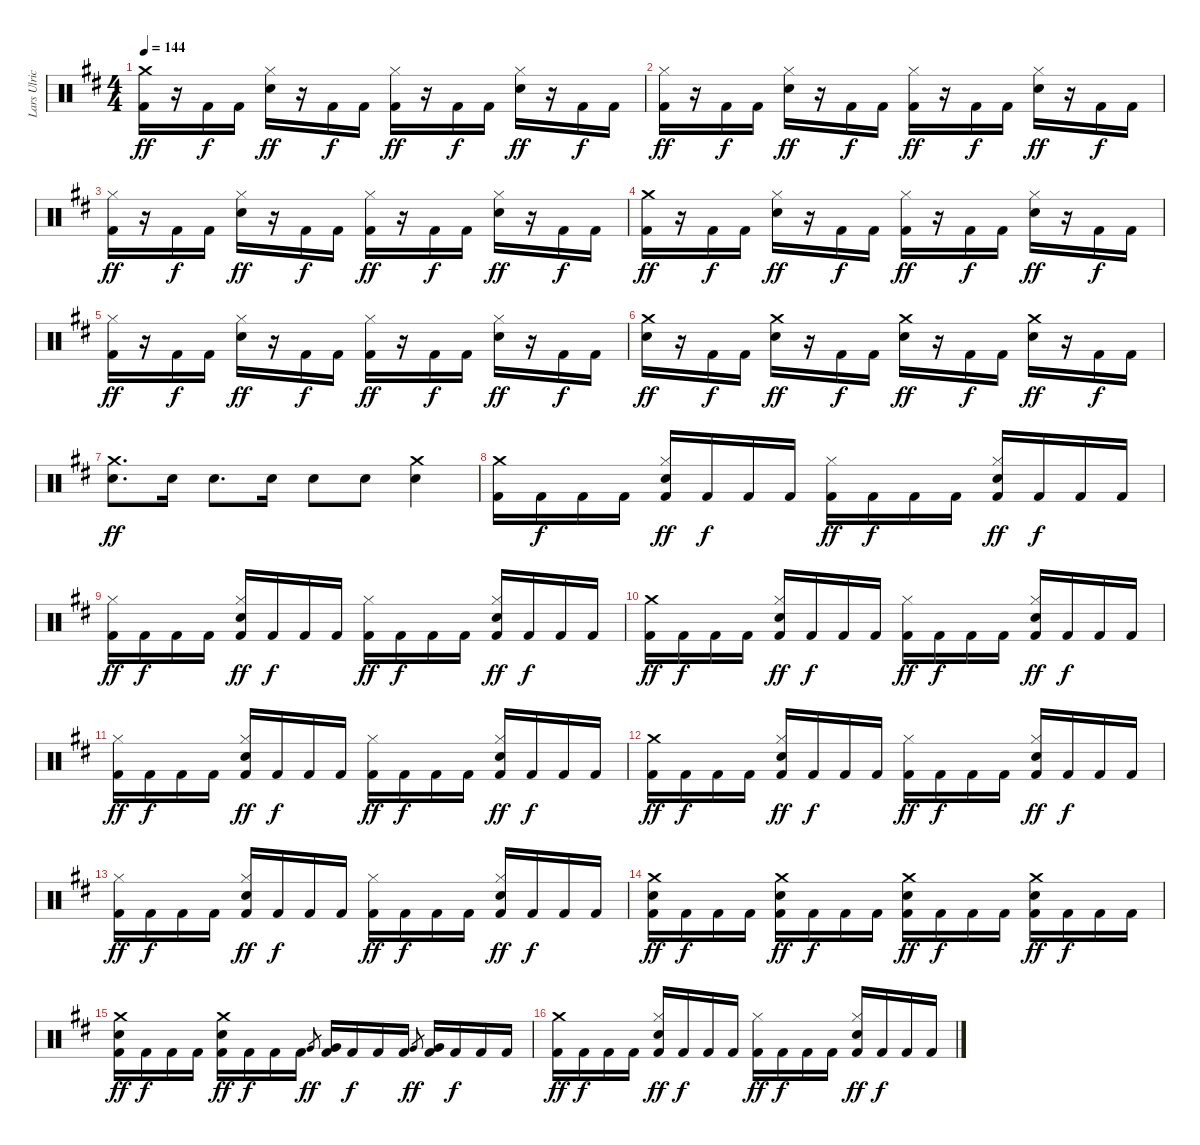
\track ("Lars Ulrich" "Lars Ulric") {instrument percussion}
\staff {score}
\articulation defaults
\ts (4 4)
\tempo 144
\clef neutral
\ks bminor
("Crash medium (hit)" "Kick (hit) 2").16{dy ff} r.16 "Kick (hit) 2".16{dy f} "Kick (hit) 2".16 ("Hi-Hat (closed)" "Snare (hit) 2").16{dy ff} r.16 "Kick (hit) 2".16{dy f} "Kick (hit) 2".16 ("Hi-Hat (closed)" "Kick (hit) 2").16{dy ff} r.16 "Kick (hit) 2".16{dy f} "Kick (hit) 2".16 ("Hi-Hat (closed)" "Snare (hit) 2").16{dy ff} r.16 "Kick (hit) 2".16{dy f} "Kick (hit) 2".16 |
("Hi-Hat (closed)" "Kick (hit) 2").16{dy ff} r.16 "Kick (hit) 2".16{dy f} "Kick (hit) 2".16 ("Hi-Hat (closed)" "Snare (hit) 2").16{dy ff} r.16 "Kick (hit) 2".16{dy f} "Kick (hit) 2".16 ("Hi-Hat (closed)" "Kick (hit) 2").16{dy ff} r.16 "Kick (hit) 2".16{dy f} "Kick (hit) 2".16 ("Hi-Hat (closed)" "Snare (hit) 2").16{dy ff} r.16 "Kick (hit) 2".16{dy f} "Kick (hit) 2".16 |
("Hi-Hat (closed)" "Kick (hit) 2").16{dy ff} r.16 "Kick (hit) 2".16{dy f} "Kick (hit) 2".16 ("Hi-Hat (closed)" "Snare (hit) 2").16{dy ff} r.16 "Kick (hit) 2".16{dy f} "Kick (hit) 2".16 ("Hi-Hat (closed)" "Kick (hit) 2").16{dy ff} r.16 "Kick (hit) 2".16{dy f} "Kick (hit) 2".16 ("Hi-Hat (closed)" "Snare (hit) 2").16{dy ff} r.16 "Kick (hit) 2".16{dy f} "Kick (hit) 2".16 |
("Crash medium (hit)" "Kick (hit) 2").16{dy ff} r.16 "Kick (hit) 2".16{dy f} "Kick (hit) 2".16 ("Hi-Hat (closed)" "Snare (hit) 2").16{dy ff} r.16 "Kick (hit) 2".16{dy f} "Kick (hit) 2".16 ("Hi-Hat (closed)" "Kick (hit) 2").16{dy ff} r.16 "Kick (hit) 2".16{dy f} "Kick (hit) 2".16 ("Hi-Hat (closed)" "Snare (hit) 2").16{dy ff} r.16 "Kick (hit) 2".16{dy f} "Kick (hit) 2".16 |
("Hi-Hat (closed)" "Kick (hit) 2").16{dy ff} r.16 "Kick (hit) 2".16{dy f} "Kick (hit) 2".16 ("Hi-Hat (closed)" "Snare (hit) 2").16{dy ff} r.16 "Kick (hit) 2".16{dy f} "Kick (hit) 2".16 ("Hi-Hat (closed)" "Kick (hit) 2").16{dy ff} r.16 "Kick (hit) 2".16{dy f} "Kick (hit) 2".16 ("Hi-Hat (closed)" "Snare (hit) 2").16{dy ff} r.16 "Kick (hit) 2".16{dy f} "Kick (hit) 2".16 |
("Crash medium (hit)" "Snare (hit) 2").16{dy ff} r.16 "Kick (hit) 2".16{dy f} "Kick (hit) 2".16 ("Crash medium (hit)" "Snare (hit) 2").16{dy ff} r.16 "Kick (hit) 2".16{dy f} "Kick (hit) 2".16 ("Crash medium (hit)" "Snare (hit) 2").16{dy ff} r.16 "Kick (hit) 2".16{dy f} "Kick (hit) 2".16 ("Crash medium (hit)" "Snare (hit) 2").16{dy ff} r.16 "Kick (hit) 2".16{dy f} "Kick (hit) 2".16 |
("Crash medium (hit)" "Snare (hit) 2").8{d dy ff} "Snare (hit) 2".16 "Snare (hit) 2".8{d} "Snare (hit) 2".16 "Snare (hit) 2".8 "Snare (hit) 2".8 ("Crash medium (hit)" "Snare (hit) 2").4 |
("Crash medium (hit)" "Kick (hit) 2").16 "Kick (hit) 2".16{dy f} "Kick (hit) 2".16 "Kick (hit) 2".16 ("Hi-Hat (closed)" "Snare (hit) 2" "Kick (hit) 2").16{dy ff} "Kick (hit) 2".16{dy f} "Kick (hit) 2".16 "Kick (hit) 2".16 ("Hi-Hat (closed)" "Kick (hit) 2").16{dy ff} "Kick (hit) 2".16{dy f} "Kick (hit) 2".16 "Kick (hit) 2".16 ("Hi-Hat (closed)" "Snare (hit) 2" "Kick (hit) 2").16{dy ff} "Kick (hit) 2".16{dy f} "Kick (hit) 2".16 "Kick (hit) 2".16 |
("Hi-Hat (closed)" "Kick (hit) 2").16{dy ff} "Kick (hit) 2".16{dy f} "Kick (hit) 2".16 "Kick (hit) 2".16 ("Hi-Hat (closed)" "Snare (hit) 2" "Kick (hit) 2").16{dy ff} "Kick (hit) 2".16{dy f} "Kick (hit) 2".16 "Kick (hit) 2".16 ("Hi-Hat (closed)" "Kick (hit) 2").16{dy ff} "Kick (hit) 2".16{dy f} "Kick (hit) 2".16 "Kick (hit) 2".16 ("Hi-Hat (closed)" "Snare (hit) 2" "Kick (hit) 2").16{dy ff} "Kick (hit) 2".16{dy f} "Kick (hit) 2".16 "Kick (hit) 2".16 |
("Crash medium (hit)" "Kick (hit) 2").16{dy ff} "Kick (hit) 2".16{dy f} "Kick (hit) 2".16 "Kick (hit) 2".16 ("Hi-Hat (closed)" "Snare (hit) 2" "Kick (hit) 2").16{dy ff} "Kick (hit) 2".16{dy f} "Kick (hit) 2".16 "Kick (hit) 2".16 ("Hi-Hat (closed)" "Kick (hit) 2").16{dy ff} "Kick (hit) 2".16{dy f} "Kick (hit) 2".16 "Kick (hit) 2".16 ("Hi-Hat (closed)" "Snare (hit) 2" "Kick (hit) 2").16{dy ff} "Kick (hit) 2".16{dy f} "Kick (hit) 2".16 "Kick (hit) 2".16 |
("Hi-Hat (closed)" "Kick (hit) 2").16{dy ff} "Kick (hit) 2".16{dy f} "Kick (hit) 2".16 "Kick (hit) 2".16 ("Hi-Hat (closed)" "Snare (hit) 2" "Kick (hit) 2").16{dy ff} "Kick (hit) 2".16{dy f} "Kick (hit) 2".16 "Kick (hit) 2".16 ("Hi-Hat (closed)" "Kick (hit) 2").16{dy ff} "Kick (hit) 2".16{dy f} "Kick (hit) 2".16 "Kick (hit) 2".16 ("Hi-Hat (closed)" "Snare (hit) 2" "Kick (hit) 2").16{dy ff} "Kick (hit) 2".16{dy f} "Kick (hit) 2".16 "Kick (hit) 2".16 |
("Crash medium (hit)" "Kick (hit) 2").16{dy ff} "Kick (hit) 2".16{dy f} "Kick (hit) 2".16 "Kick (hit) 2".16 ("Hi-Hat (closed)" "Snare (hit) 2" "Kick (hit) 2").16{dy ff} "Kick (hit) 2".16{dy f} "Kick (hit) 2".16 "Kick (hit) 2".16 ("Hi-Hat (closed)" "Kick (hit) 2").16{dy ff} "Kick (hit) 2".16{dy f} "Kick (hit) 2".16 "Kick (hit) 2".16 ("Hi-Hat (closed)" "Snare (hit) 2" "Kick (hit) 2").16{dy ff} "Kick (hit) 2".16{dy f} "Kick (hit) 2".16 "Kick (hit) 2".16 |
("Hi-Hat (closed)" "Kick (hit) 2").16{dy ff} "Kick (hit) 2".16{dy f} "Kick (hit) 2".16 "Kick (hit) 2".16 ("Hi-Hat (closed)" "Snare (hit) 2" "Kick (hit) 2").16{dy ff} "Kick (hit) 2".16{dy f} "Kick (hit) 2".16 "Kick (hit) 2".16 ("Hi-Hat (closed)" "Kick (hit) 2").16{dy ff} "Kick (hit) 2".16{dy f} "Kick (hit) 2".16 "Kick (hit) 2".16 ("Hi-Hat (closed)" "Snare (hit) 2" "Kick (hit) 2").16{dy ff} "Kick (hit) 2".16{dy f} "Kick (hit) 2".16 "Kick (hit) 2".16 |
("Crash medium (hit)" "Snare (hit) 2" "Kick (hit) 2").16{dy ff} "Kick (hit) 2".16{dy f} "Kick (hit) 2".16 "Kick (hit) 2".16 ("Crash medium (hit)" "Snare (hit) 2" "Kick (hit) 2").16{dy ff} "Kick (hit) 2".16{dy f} "Kick (hit) 2".16 "Kick (hit) 2".16 ("Crash medium (hit)" "Snare (hit) 2" "Kick (hit) 2").16{dy ff} "Kick (hit) 2".16{dy f} "Kick (hit) 2".16 "Kick (hit) 2".16 ("Crash medium (hit)" "Snare (hit) 2" "Kick (hit) 2").16{dy ff} "Kick (hit) 2".16{dy f} "Kick (hit) 2".16 "Kick (hit) 2".16 |
("Crash medium (hit)" "Snare (hit) 2" "Kick (hit) 2").16{dy ff} "Kick (hit) 2".16{dy f} "Kick (hit) 2".16 "Kick (hit) 2".16 ("Crash medium (hit)" "Snare (hit) 2" "Kick (hit) 2").16{dy ff} "Kick (hit) 2".16{dy f} "Kick (hit) 2".16 "Kick (hit) 2".16 "Very Low Tom (hit)".8{gr dy ff} ("Very Low Tom (hit)" "Kick (hit) 2").16 "Kick (hit) 2".16{dy f} "Kick (hit) 2".16 "Kick (hit) 2".16 "Very Low Tom (hit)".8{gr dy ff} ("Very Low Tom (hit)" "Kick (hit) 2").16 "Kick (hit) 2".16{dy f} "Kick (hit) 2".16 "Kick (hit) 2".16 |
("Crash medium (hit)" "Kick (hit) 2").16{dy ff} "Kick (hit) 2".16{dy f} "Kick (hit) 2".16 "Kick (hit) 2".16 ("Hi-Hat (closed)" "Snare (hit) 2" "Kick (hit) 2").16{dy ff} "Kick (hit) 2".16{dy f} "Kick (hit) 2".16 "Kick (hit) 2".16 ("Hi-Hat (closed)" "Kick (hit) 2").16{dy ff} "Kick (hit) 2".16{dy f} "Kick (hit) 2".16 "Kick (hit) 2".16 ("Hi-Hat (closed)" "Snare (hit) 2" "Kick (hit) 2").16{dy ff} "Kick (hit) 2".16{dy f} "Kick (hit) 2".16 "Kick (hit) 2".16
